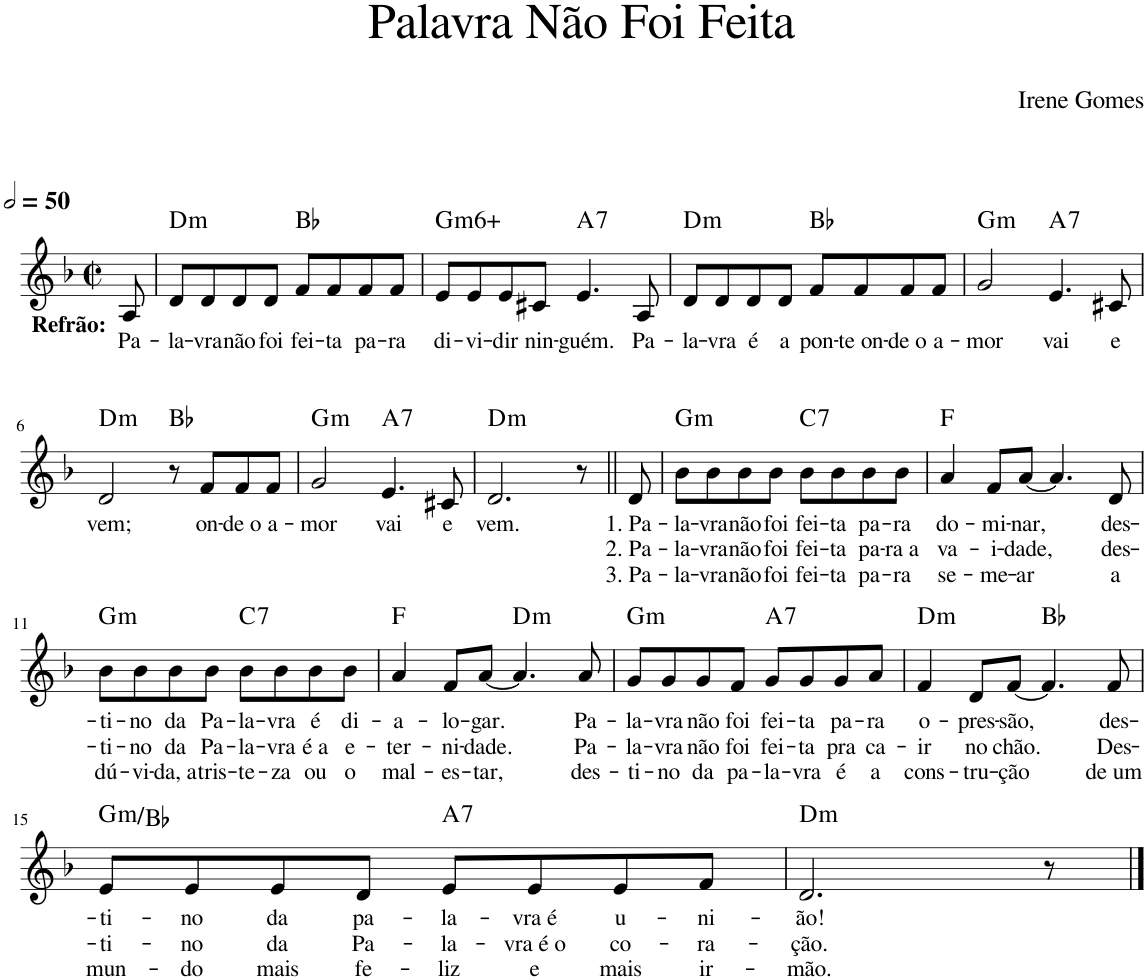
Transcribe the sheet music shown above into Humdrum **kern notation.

**kern	**text	**text	**text	**harte
*part1	*part1	*part1	*part1	*part1
*staff1	*staff1	*staff1	*staff1	*
*I"Voz	*	*	*	*
*I'Vo.	*	*	*	*
*clefG2	*	*	*	*
*k[b-]	*	*	*	*
*M2/2	*	*	*	*
*met(c|)	*	*	*	*
*MM100	*	*	*	*
=1	=1	=1	=1	=1
!LO:TX:b:B:t=Refrão&colon;	!	!	!	!
!	!LO:LY:b	!	!	!
8A/	Pa-	.	.	.
=2	=2	=2	=2	=2
!	!LO:LY:b	!	!	!LO:H:kt=m
8d/L	-la-	.	.	D:min
!	!LO:LY:b	!	!	!
8d/	-vra	.	.	.
!	!LO:LY:b	!	!	!
8d/	não	.	.	.
!	!LO:LY:b	!	!	!
8d/J	foi	.	.	.
!	!LO:LY:b	!	!	!
8f/L	fei-	.	.	Bb:maj
!	!LO:LY:b	!	!	!
8f/	-ta	.	.	.
!	!LO:LY:b	!	!	!
8f/	pa-	.	.	.
!	!LO:LY:b	!	!	!
8f/J	-ra	.	.	.
=3	=3	=3	=3	=3
!	!LO:LY:b	!	!	!LO:H:kt=m6
8e/L	di-	.	.	G:(b3,#5,6)
!	!LO:LY:b	!	!	!
8e/	-vi-	.	.	.
!	!LO:LY:b	!	!	!
8e/	-dir	.	.	.
!	!LO:LY:b	!	!	!
8c#X/J	nin-	.	.	.
!	!LO:LY:b	!	!	!LO:H:kt=7
4.e/	-guém.	.	.	A:7
!	!LO:LY:b	!	!	!
8A/	Pa-	.	.	.
=4	=4	=4	=4	=4
!	!LO:LY:b	!	!	!LO:H:kt=m
8d/L	-la-	.	.	D:min
!	!LO:LY:b	!	!	!
8d/	-vra	.	.	.
!	!LO:LY:b	!	!	!
8d/	é	.	.	.
!	!LO:LY:b	!	!	!
8d/J	a	.	.	.
!	!LO:LY:b	!	!	!
8f/L	pon-	.	.	Bb:maj
!	!LO:LY:b	!	!	!
8f/	-te on-	.	.	.
!	!LO:LY:b	!	!	!
8f/	-de o	.	.	.
!	!LO:LY:b	!	!	!
8f/J	a-	.	.	.
=5	=5	=5	=5	=5
!	!LO:LY:b	!	!	!LO:H:kt=m
2g/	-mor	.	.	G:min
!	!LO:LY:b	!	!	!LO:H:kt=7
4.e/	vai	.	.	A:7
!	!LO:LY:b	!	!	!
8c#X/	e	.	.	.
!!LO:LB:g=z
=6	=6	=6	=6	=6
!	!LO:LY:b	!	!	!LO:H:kt=m
2d/	vem;	.	.	D:min
8r	.	.	.	Bb:maj
!	!LO:LY:b	!	!	!
8f/L	on-	.	.	.
!	!LO:LY:b	!	!	!
8f/	-de o	.	.	.
!	!LO:LY:b	!	!	!
8f/J	a-	.	.	.
=7	=7	=7	=7	=7
!	!LO:LY:b	!	!	!LO:H:kt=m
2g/	-mor	.	.	G:min
!	!LO:LY:b	!	!	!LO:H:kt=7
4.e/	vai	.	.	A:7
!	!LO:LY:b	!	!	!
8c#X/	e	.	.	.
=8	=8	=8	=8	=8
!	!LO:LY:b	!	!	!LO:H:kt=m
2.d/	vem.	.	.	D:min
8r	.	.	.	.
!	!LO:LY:b	!LO:LY:b	!LO:LY:b	!
8d/	1. Pa-	2. Pa-	3. Pa-	.
=9	=9	=9	=9	=9
!	!LO:LY:b	!LO:LY:b	!LO:LY:b	!LO:H:kt=m
8b-\L	-la-	-la-	-la-	G:min
!	!LO:LY:b	!LO:LY:b	!LO:LY:b	!
8b-\	-vra	-vra	-vra	.
!	!LO:LY:b	!LO:LY:b	!LO:LY:b	!
8b-\	não	não	não	.
!	!LO:LY:b	!LO:LY:b	!LO:LY:b	!
8b-\J	foi	foi	foi	.
!	!LO:LY:b	!LO:LY:b	!LO:LY:b	!LO:H:kt=7
8b-\L	fei-	fei-	fei-	C:7
!	!LO:LY:b	!LO:LY:b	!LO:LY:b	!
8b-\	-ta	-ta	-ta	.
!	!LO:LY:b	!LO:LY:b	!LO:LY:b	!
8b-\	pa-	pa-	pa-	.
!	!LO:LY:b	!LO:LY:b	!LO:LY:b	!
8b-\J	-ra	-ra a	-ra	.
=10	=10	=10	=10	=10
!	!LO:LY:b	!LO:LY:b	!LO:LY:b	!
4a/	do-	va-	se-	F:maj
!	!LO:LY:b	!LO:LY:b	!LO:LY:b	!
8f/L	-mi-	-i-	-me-	.
!	!LO:LY:b	!LO:LY:b	!LO:LY:b	!
[8a/J	-nar,	-dade,	-ar	.
4.a/]	.	.	.	.
!	!LO:LY:b	!LO:LY:b	!LO:LY:b	!
8d/	des-	des-	a	.
!!LO:LB:g=z
=11	=11	=11	=11	=11
!	!LO:LY:b	!LO:LY:b	!LO:LY:b	!LO:H:kt=m
8b-\L	-ti-	-ti-	dú-	G:min
!	!LO:LY:b	!LO:LY:b	!LO:LY:b	!
8b-\	-no	-no	-vi-	.
!	!LO:LY:b	!LO:LY:b	!LO:LY:b	!
8b-\	da	da	-da, a	.
!	!LO:LY:b	!LO:LY:b	!LO:LY:b	!
8b-\J	Pa-	Pa-	tris-	.
!	!LO:LY:b	!LO:LY:b	!LO:LY:b	!LO:H:kt=7
8b-\L	-la-	-la-	-te-	C:7
!	!LO:LY:b	!LO:LY:b	!LO:LY:b	!
8b-\	-vra	-vra	-za	.
!	!LO:LY:b	!LO:LY:b	!LO:LY:b	!
8b-\	é	é a	ou	.
!	!LO:LY:b	!LO:LY:b	!LO:LY:b	!
8b-\J	di-	e-	o	.
=12	=12	=12	=12	=12
!	!LO:LY:b	!LO:LY:b	!LO:LY:b	!
4a/	-a-	-ter-	mal-	F:maj
!	!LO:LY:b	!LO:LY:b	!LO:LY:b	!
8f/L	-lo-	-ni-	-es-	.
!	!LO:LY:b	!LO:LY:b	!LO:LY:b	!
[8a/J	-gar.	-dade.	-tar,	.
!	!	!	!	!LO:H:kt=m
4.a/]	.	.	.	D:min
!	!LO:LY:b	!LO:LY:b	!LO:LY:b	!
8a/	Pa-	Pa-	des-	.
=13	=13	=13	=13	=13
!	!LO:LY:b	!LO:LY:b	!LO:LY:b	!LO:H:kt=m
8g/L	-la-	-la-	-ti-	G:min
!	!LO:LY:b	!LO:LY:b	!LO:LY:b	!
8g/	-vra	-vra	-no	.
!	!LO:LY:b	!LO:LY:b	!LO:LY:b	!
8g/	não	não	da	.
!	!LO:LY:b	!LO:LY:b	!LO:LY:b	!
8f/J	foi	foi	pa-	.
!	!LO:LY:b	!LO:LY:b	!LO:LY:b	!LO:H:kt=7
8g/L	fei-	fei-	-la-	A:7
!	!LO:LY:b	!LO:LY:b	!LO:LY:b	!
8g/	-ta	-ta	-vra	.
!	!LO:LY:b	!LO:LY:b	!LO:LY:b	!
8g/	pa-	pra	é	.
!	!LO:LY:b	!LO:LY:b	!LO:LY:b	!
8a/J	-ra	ca-	a	.
=14	=14	=14	=14	=14
!	!LO:LY:b	!LO:LY:b	!LO:LY:b	!LO:H:kt=m
4f/	o-	-ir	cons-	D:min
!	!LO:LY:b	!LO:LY:b	!LO:LY:b	!
8d/L	-pres-	no	-tru-	.
!	!LO:LY:b	!LO:LY:b	!LO:LY:b	!
[8f/J	-são,	chão.	-ção	.
4.f/]	.	.	.	Bb:maj
!	!LO:LY:b	!LO:LY:b	!LO:LY:b	!
8f/	des-	Des-	de um	.
!!LO:LB:g=z
=15	=15	=15	=15	=15
!	!LO:LY:b	!LO:LY:b	!LO:LY:b	!LO:H:kt=m
8e/L	-ti-	-ti-	mun-	G:min/b3
!	!LO:LY:b	!LO:LY:b	!LO:LY:b	!
8e/	-no	-no	-do	.
!	!LO:LY:b	!LO:LY:b	!LO:LY:b	!
8e/	da	da	mais	.
!	!LO:LY:b	!LO:LY:b	!LO:LY:b	!
8d/J	pa-	Pa-	fe-	.
!	!LO:LY:b	!LO:LY:b	!LO:LY:b	!LO:H:kt=7
8e/L	-la-	-la-	-liz	A:7
!	!LO:LY:b	!LO:LY:b	!LO:LY:b	!
8e/	-vra é	-vra é o	e	.
!	!LO:LY:b	!LO:LY:b	!LO:LY:b	!
8e/	u-	co-	mais	.
!	!LO:LY:b	!LO:LY:b	!LO:LY:b	!
8f/J	-ni-	-ra-	ir-	.
=16	=16	=16	=16	=16
!	!LO:LY:b	!LO:LY:b	!LO:LY:b	!LO:H:kt=m
2.d/	-ão!	-ção.	-mão.	D:min
8r	.	.	.	.
==	==	==	==	==
*-	*-	*-	*-	*-
